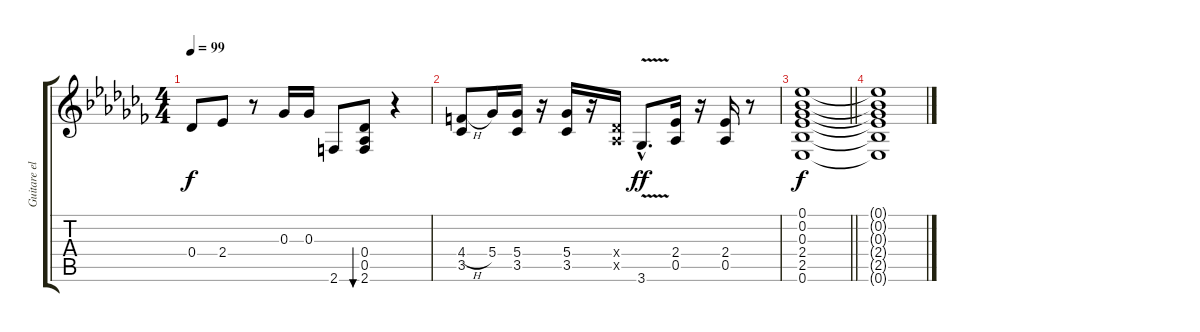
\track ("Guitare electrique 2" "Guitare el") {instrument electricguitarclean}
\staff {score tabs}
\tuning (Eb4 Bb3 Gb3 Db3 Ab2 Eb2) {hide}
\ts (4 4)
\tempo 99
\clef g2
\ks cb
0.4.8{dy f} 2.4.8 r.8 0.3.16 0.3.16 2.6.8 (0.4 0.5 2.6).8{bu 60} r.4 |
(4.4{h} 3.5).8 5.4.16 (5.4 3.5).16 r.16 (5.4 3.5).16 r.16 (0.4{x} 0.5{x}).16 3.6{v hac}.8{d dy ff} (2.4 0.5).16 r.16 (2.4 0.5).16 r.8 |
\barLineRight lightlight
(0.1 0.2 0.3 2.4 2.5 0.6).1{dy f volume 13} |
(0.1{t} 0.2{t} 0.3{t} 2.4{t} 2.5{t} 0.6{t}).1
